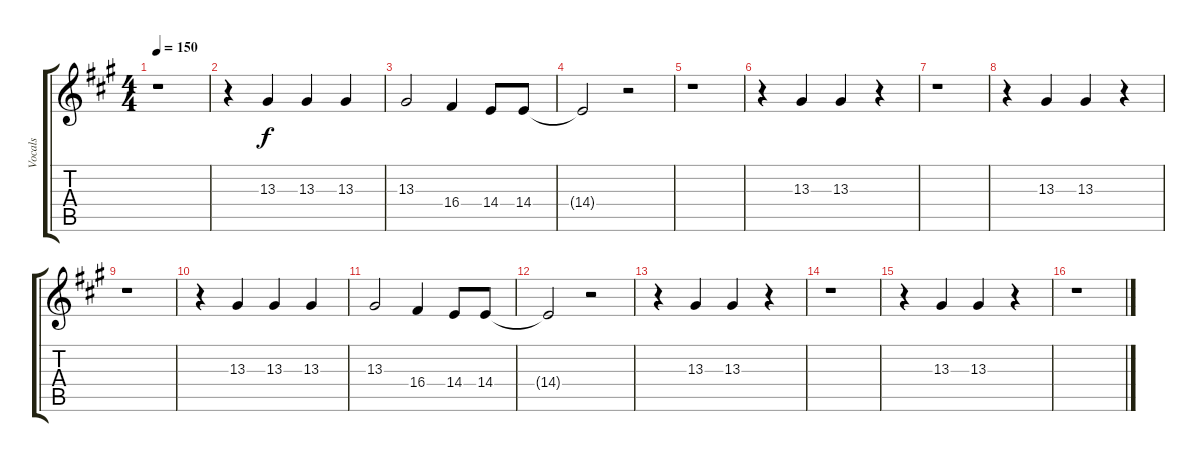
\track ("Vocals" "Vocals") {instrument flute}
\staff {score tabs}
\tuning (E4 B3 G3 D3 A2 E2) {hide}
\ts (4 4)
\tempo 150
\clef g2
\ks a
r.1{dy f} |
r.4 13.3.4 13.3.4 13.3.4 |
13.3.2 16.4.4 14.4.8 14.4.8 |
14.4{t}.2 r.2 |
r.1 |
r.4 13.3.4 13.3.4 r.4 |
r.1 |
r.4 13.3.4 13.3.4 r.4 |
r.1 |
r.4 13.3.4 13.3.4 13.3.4 |
13.3.2 16.4.4 14.4.8 14.4.8 |
14.4{t}.2 r.2 |
r.4 13.3.4 13.3.4 r.4 |
r.1 |
r.4 13.3.4 13.3.4 r.4 |
r.1
